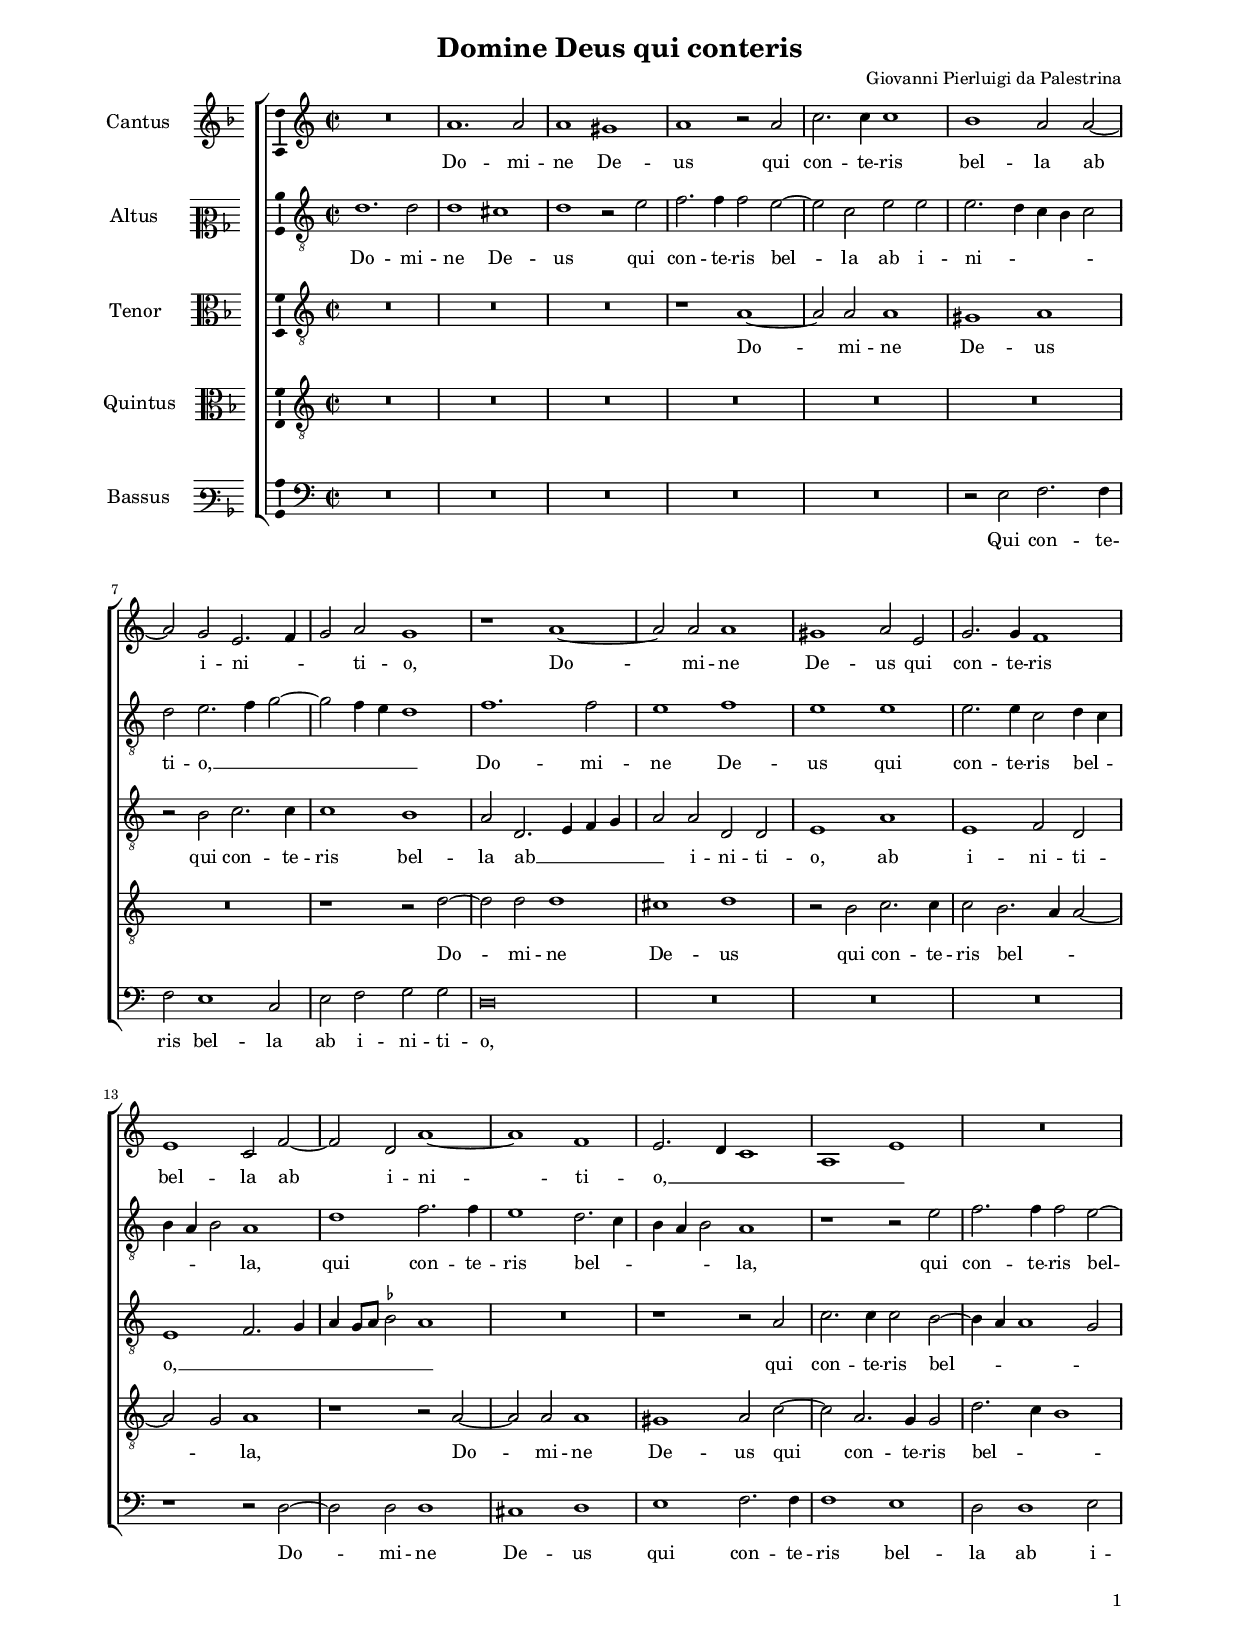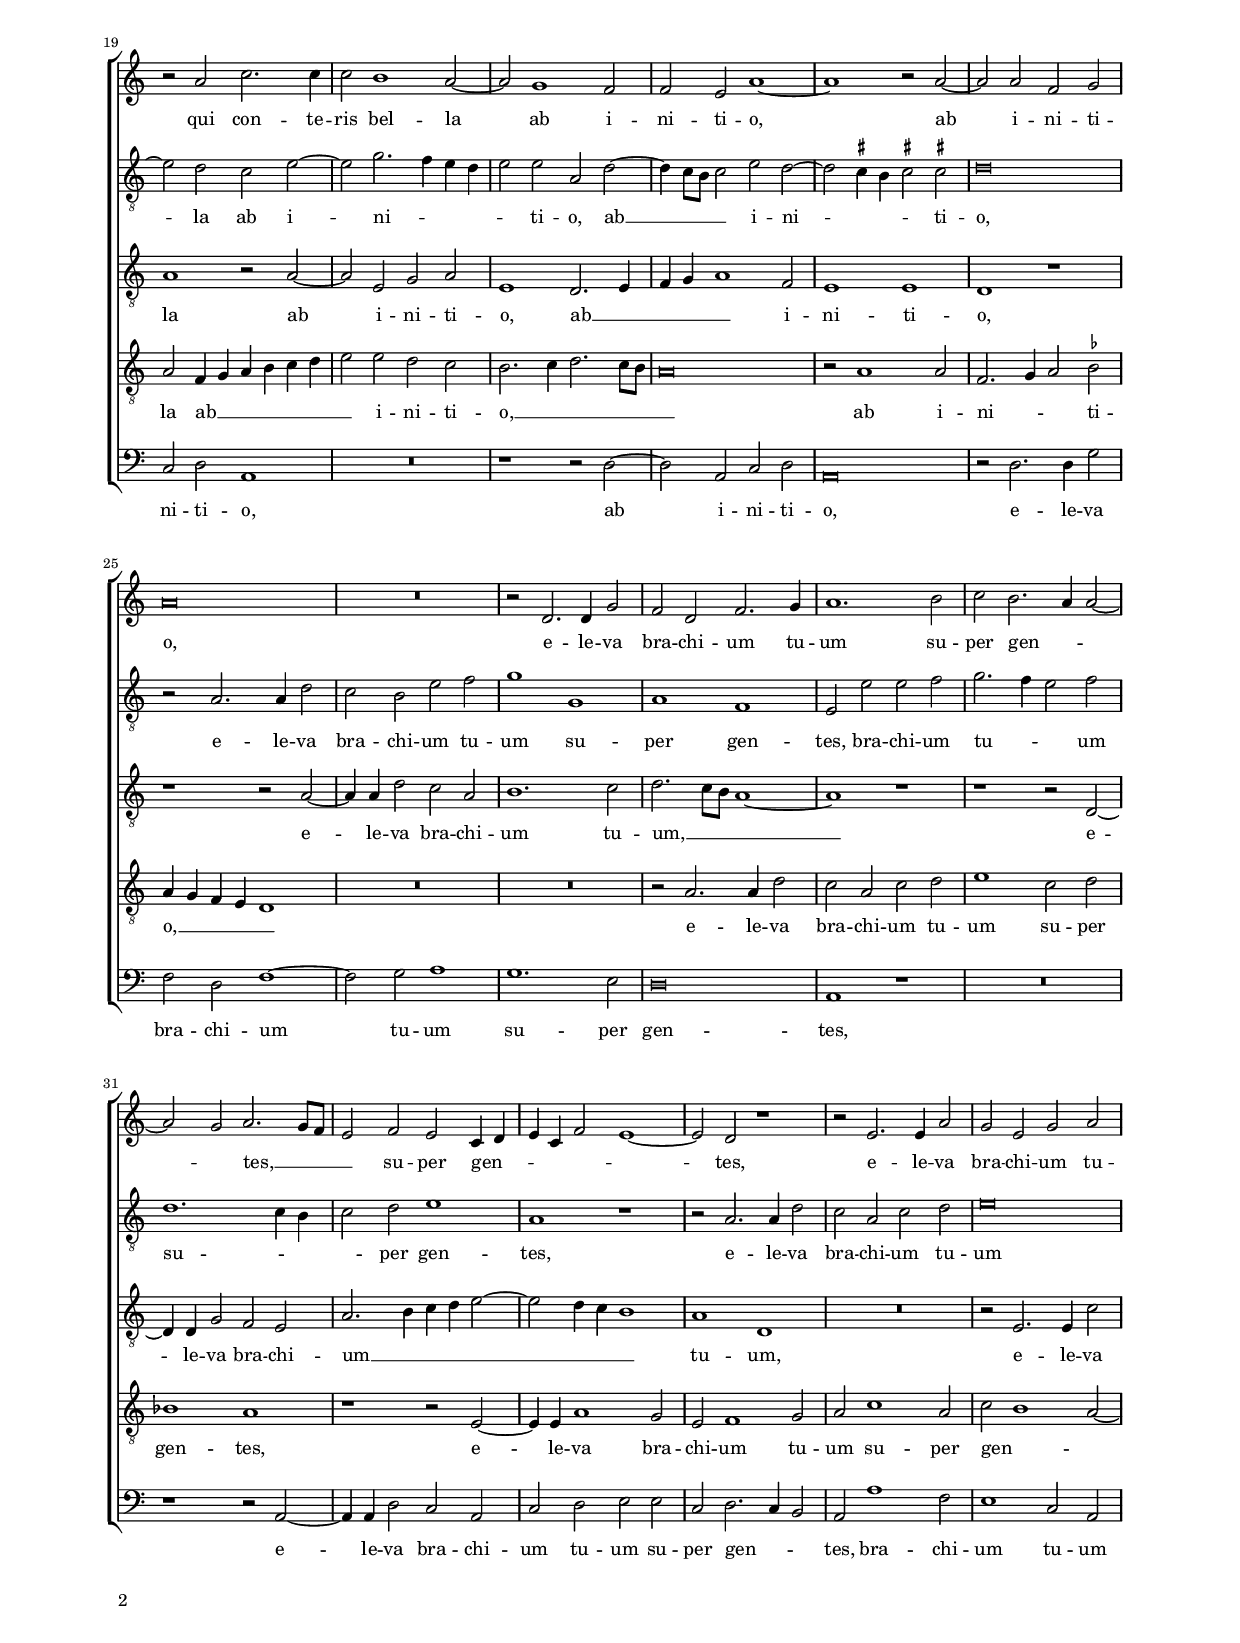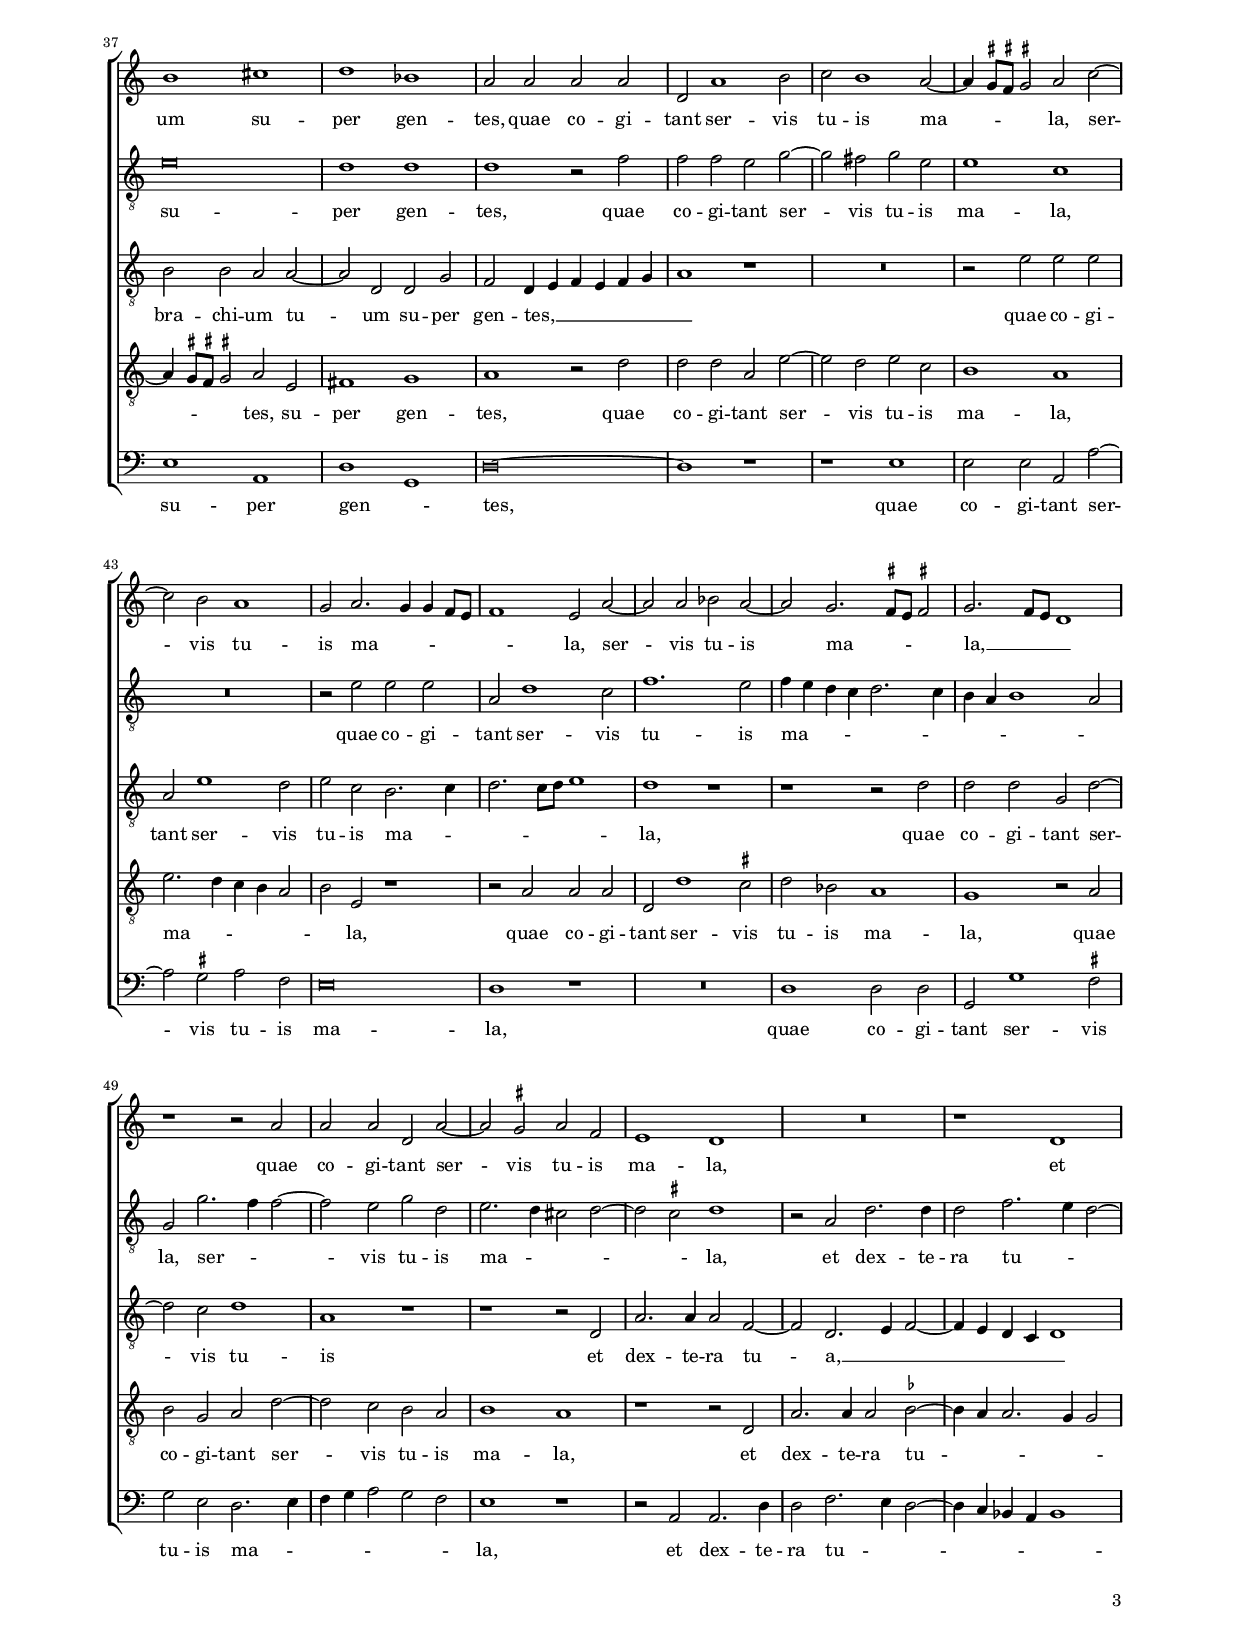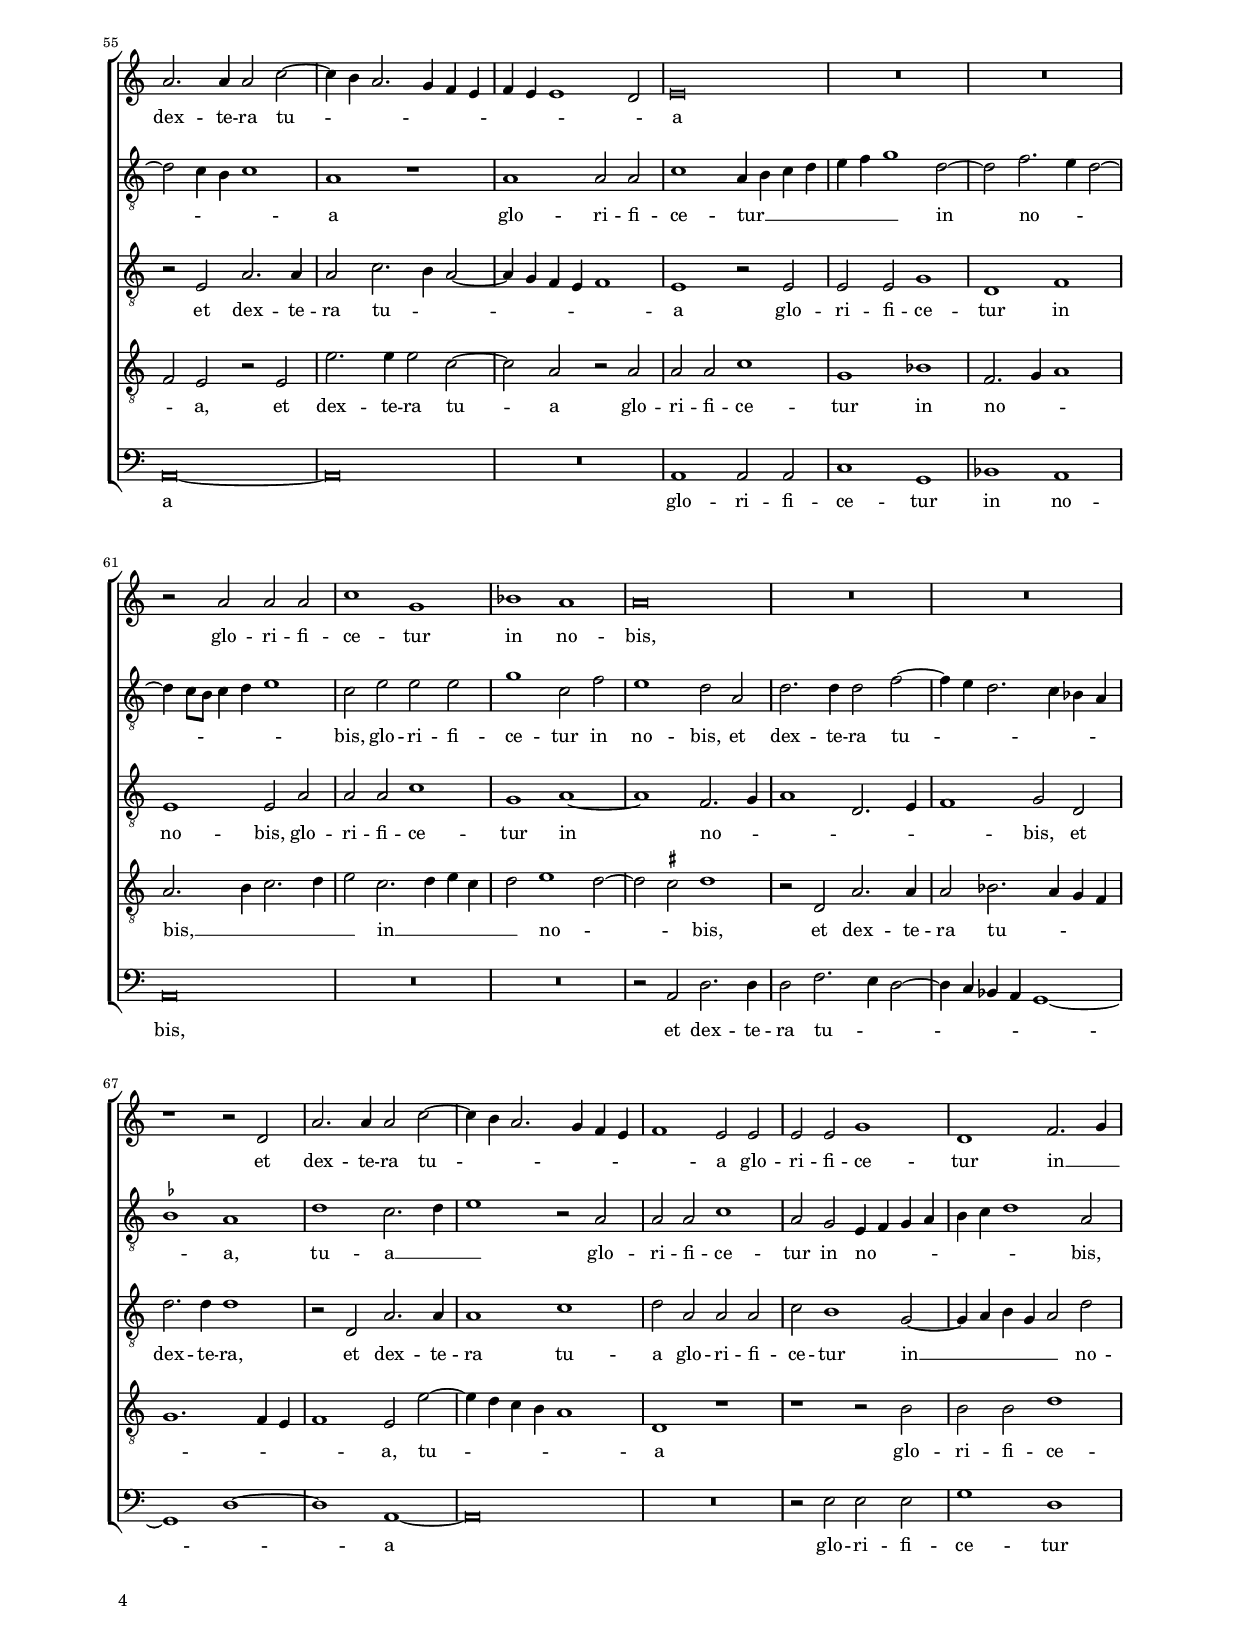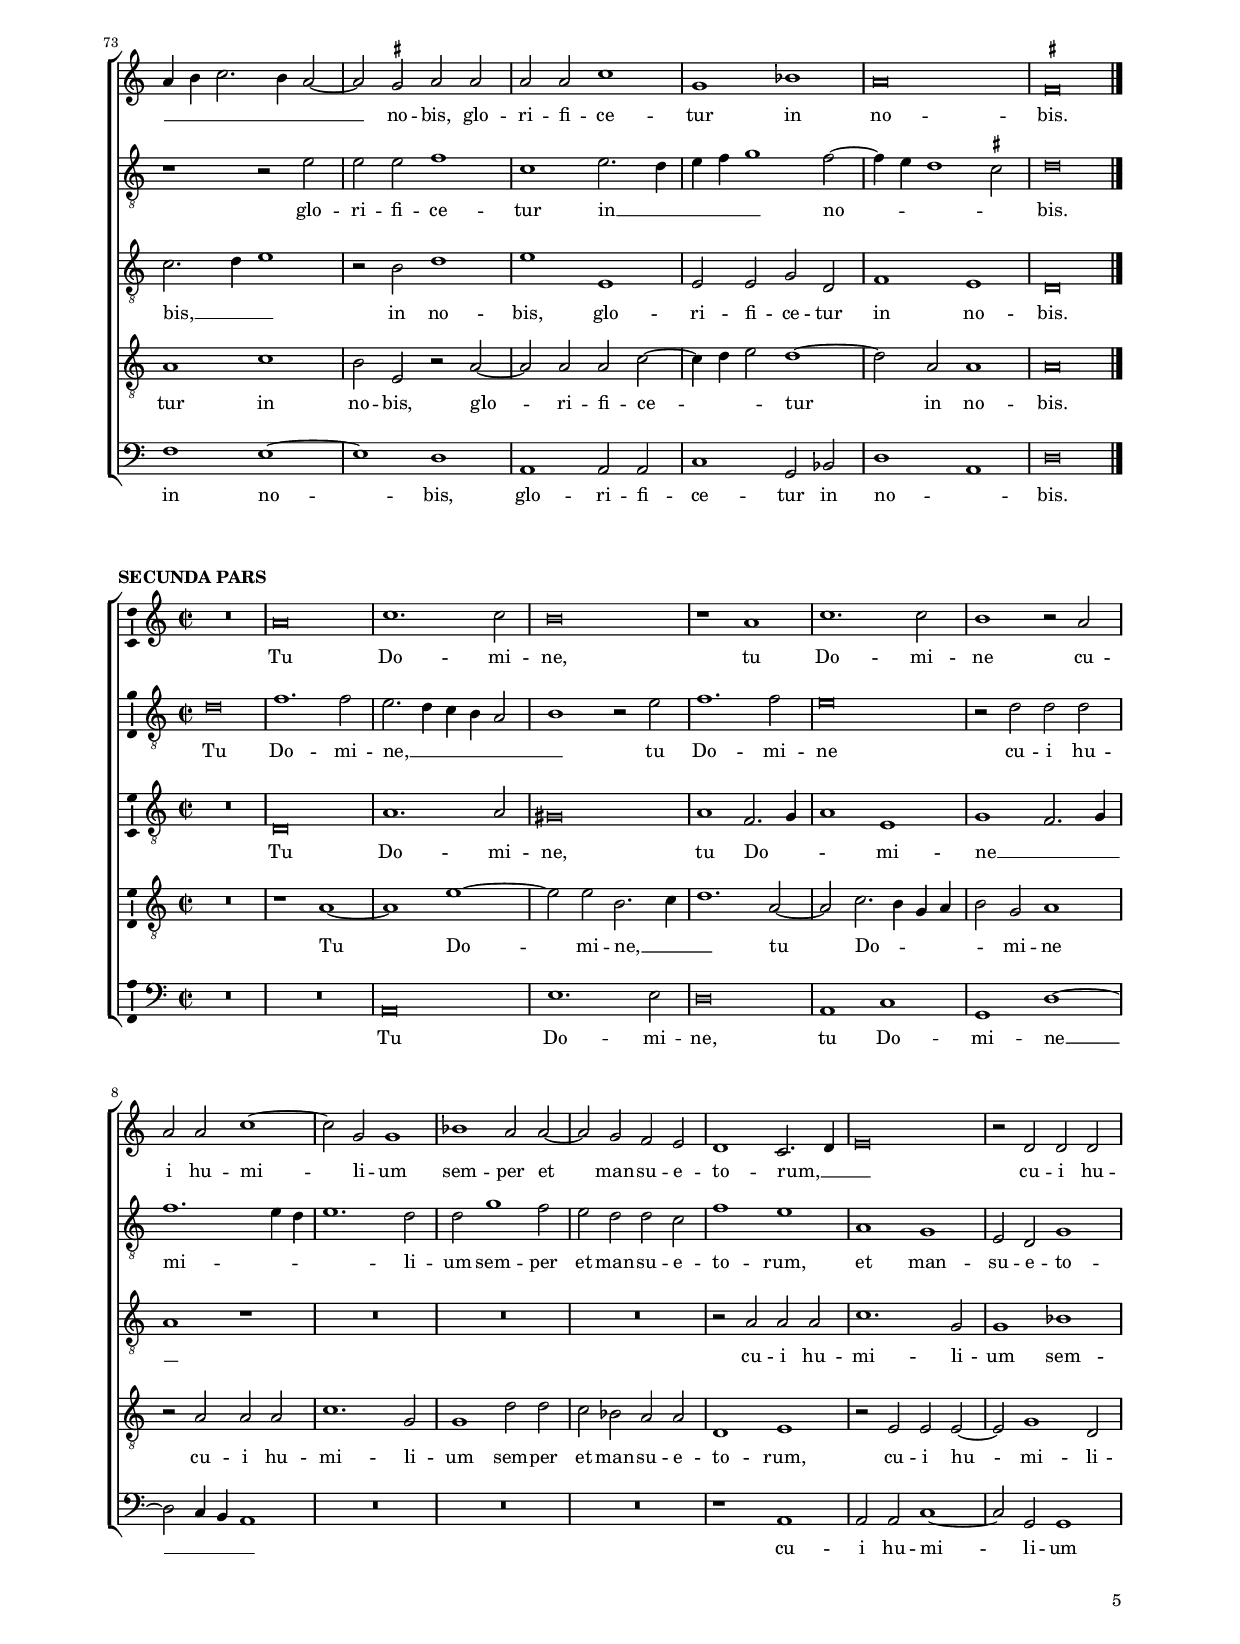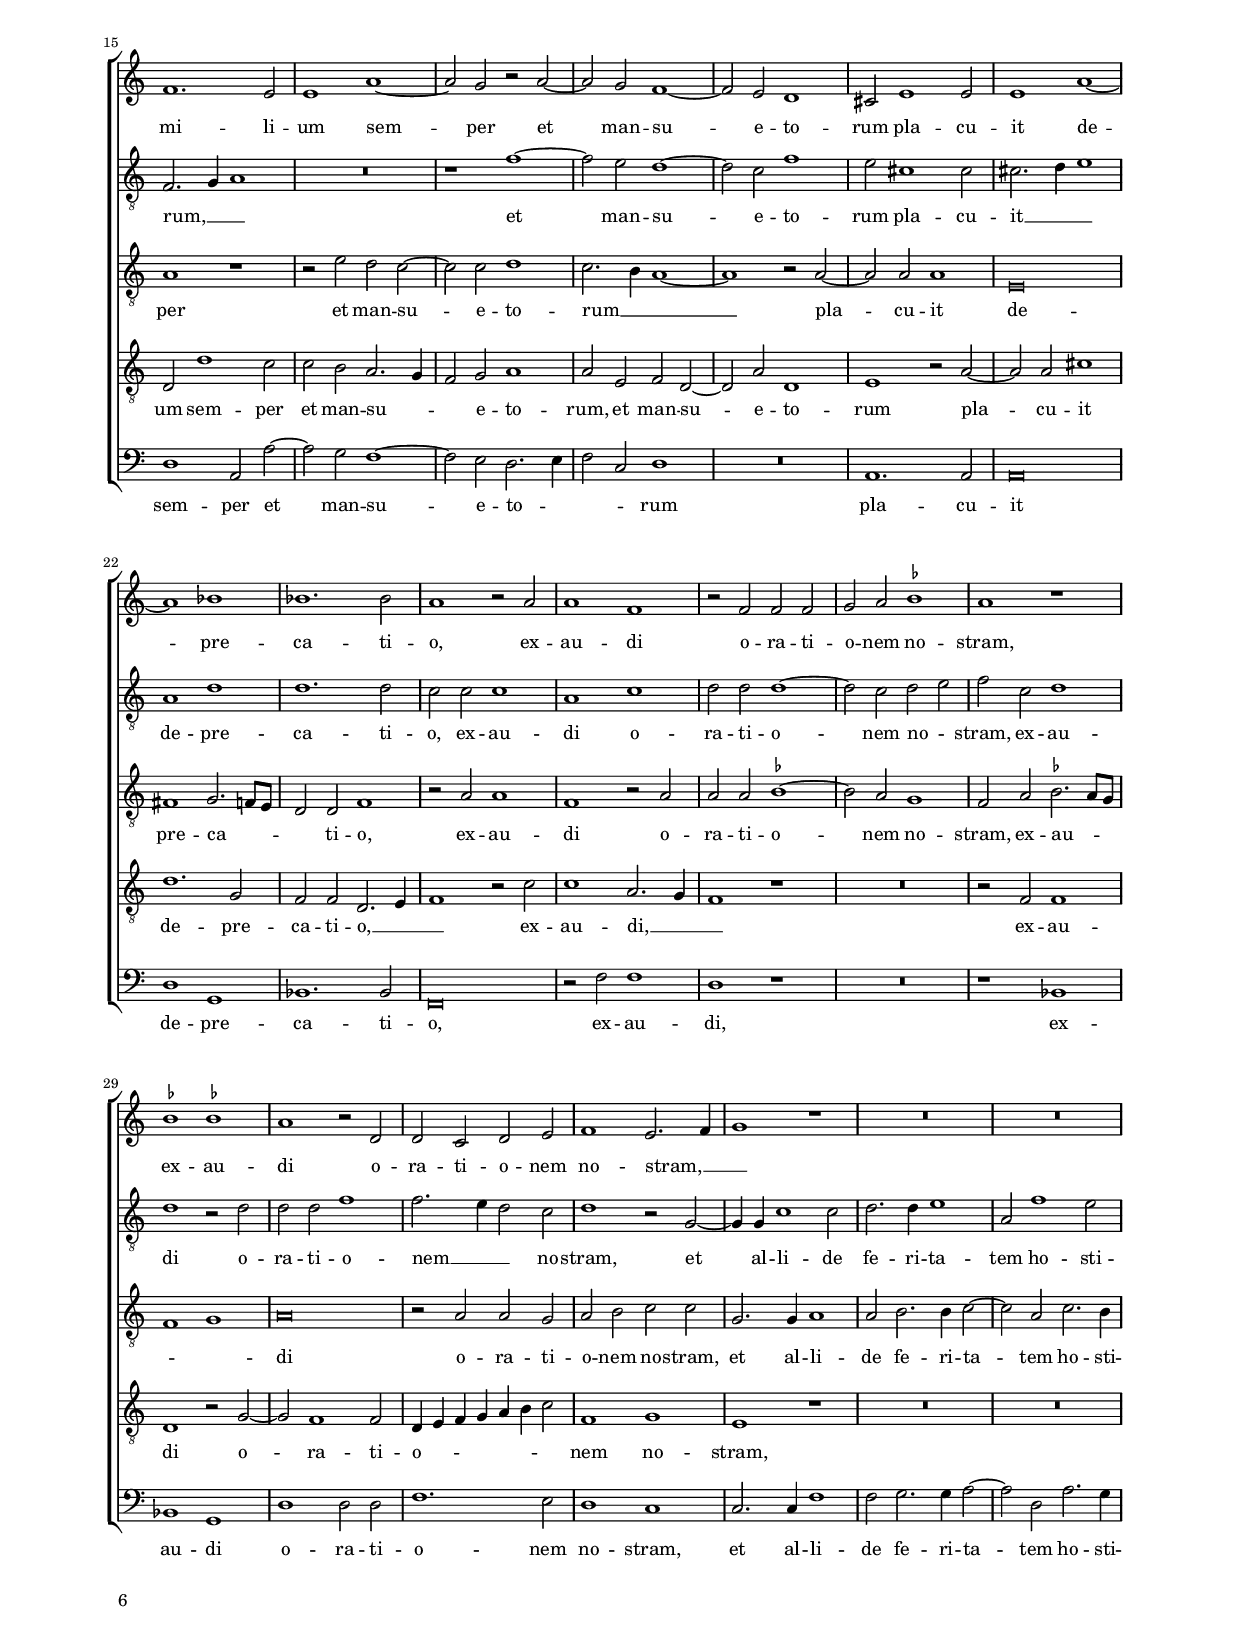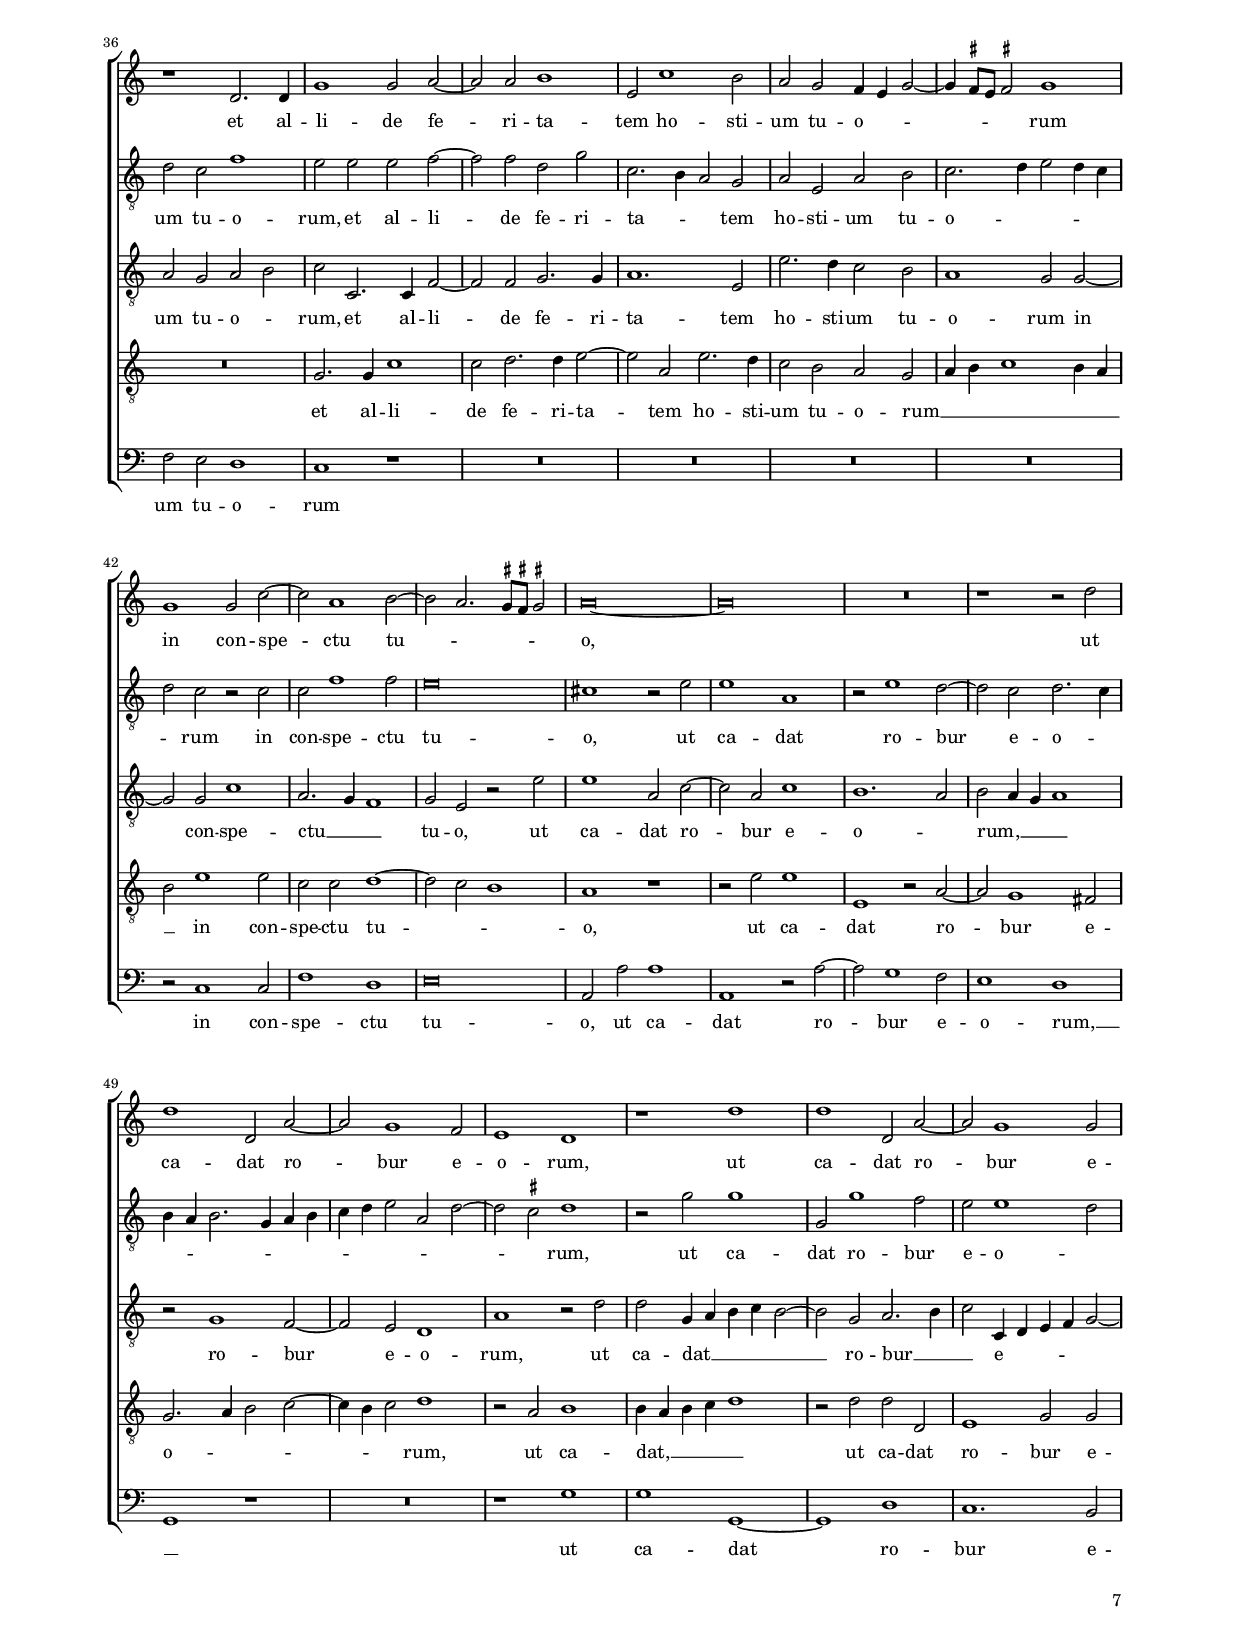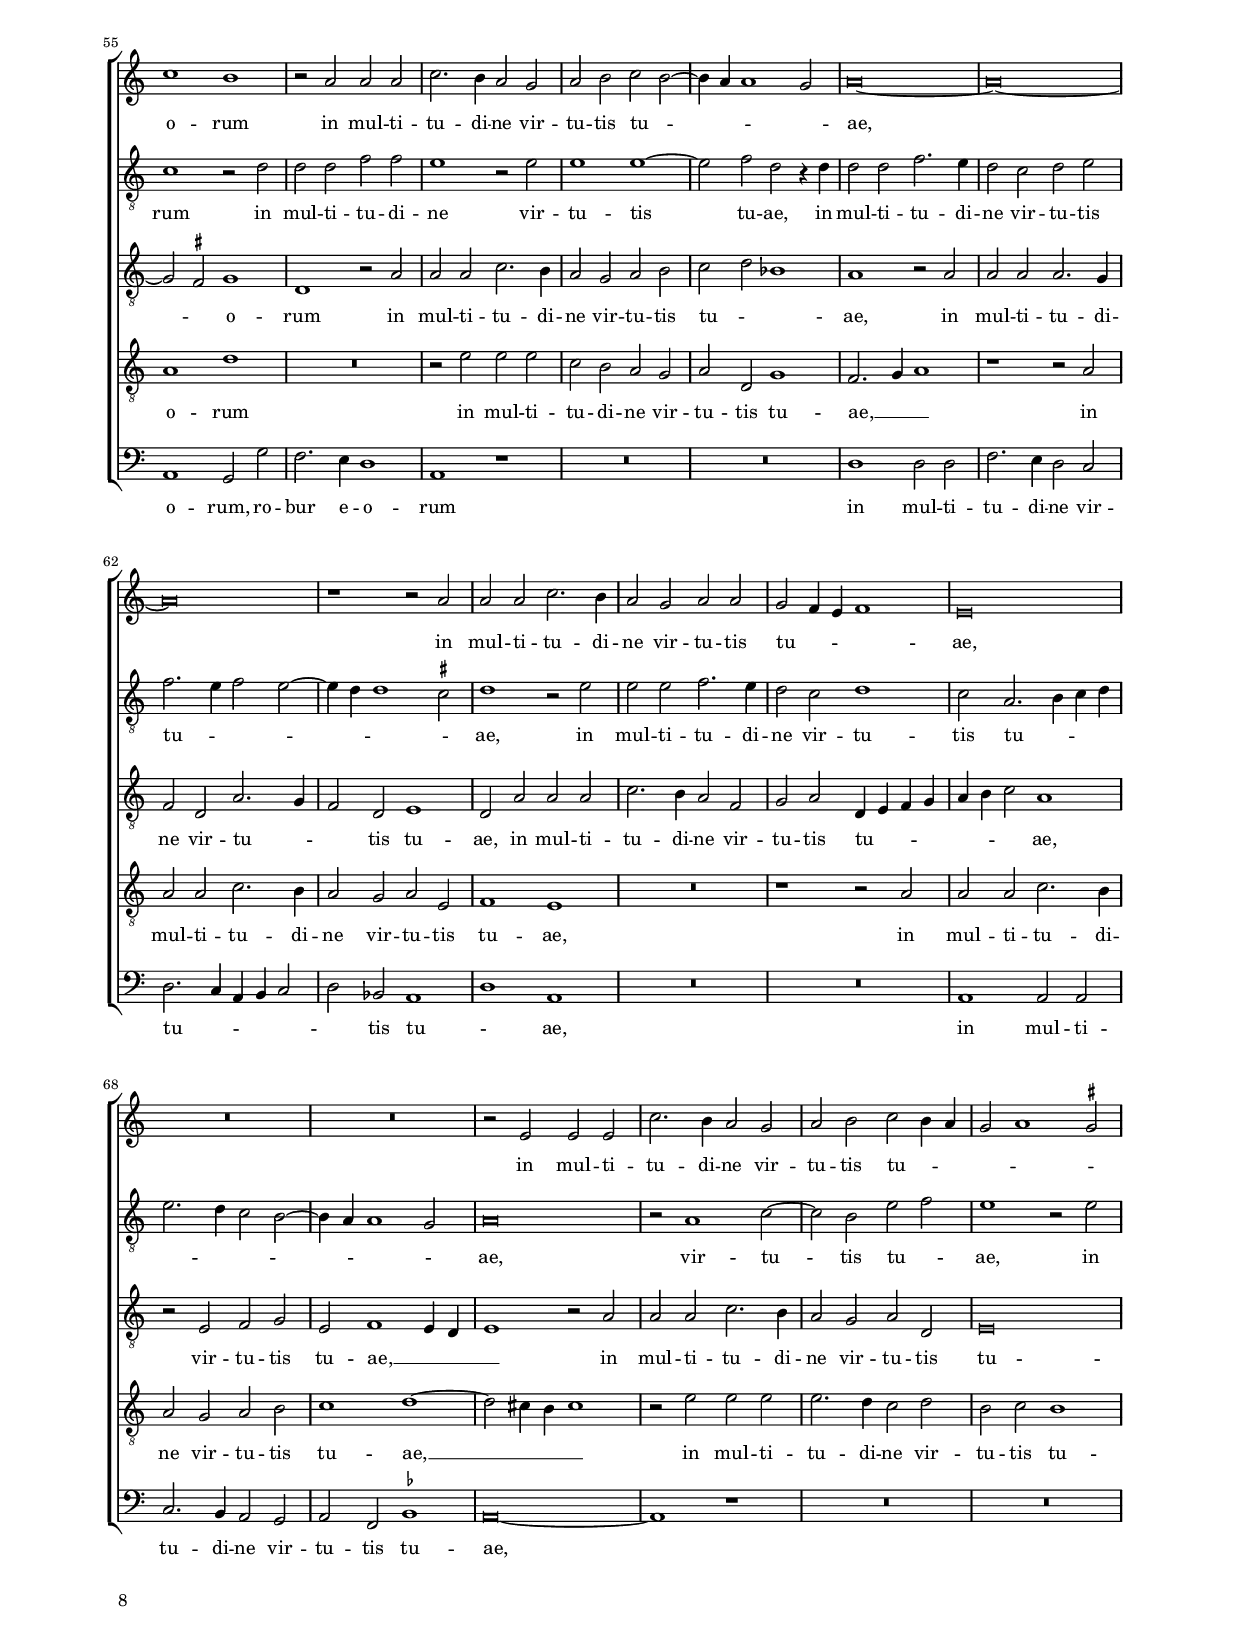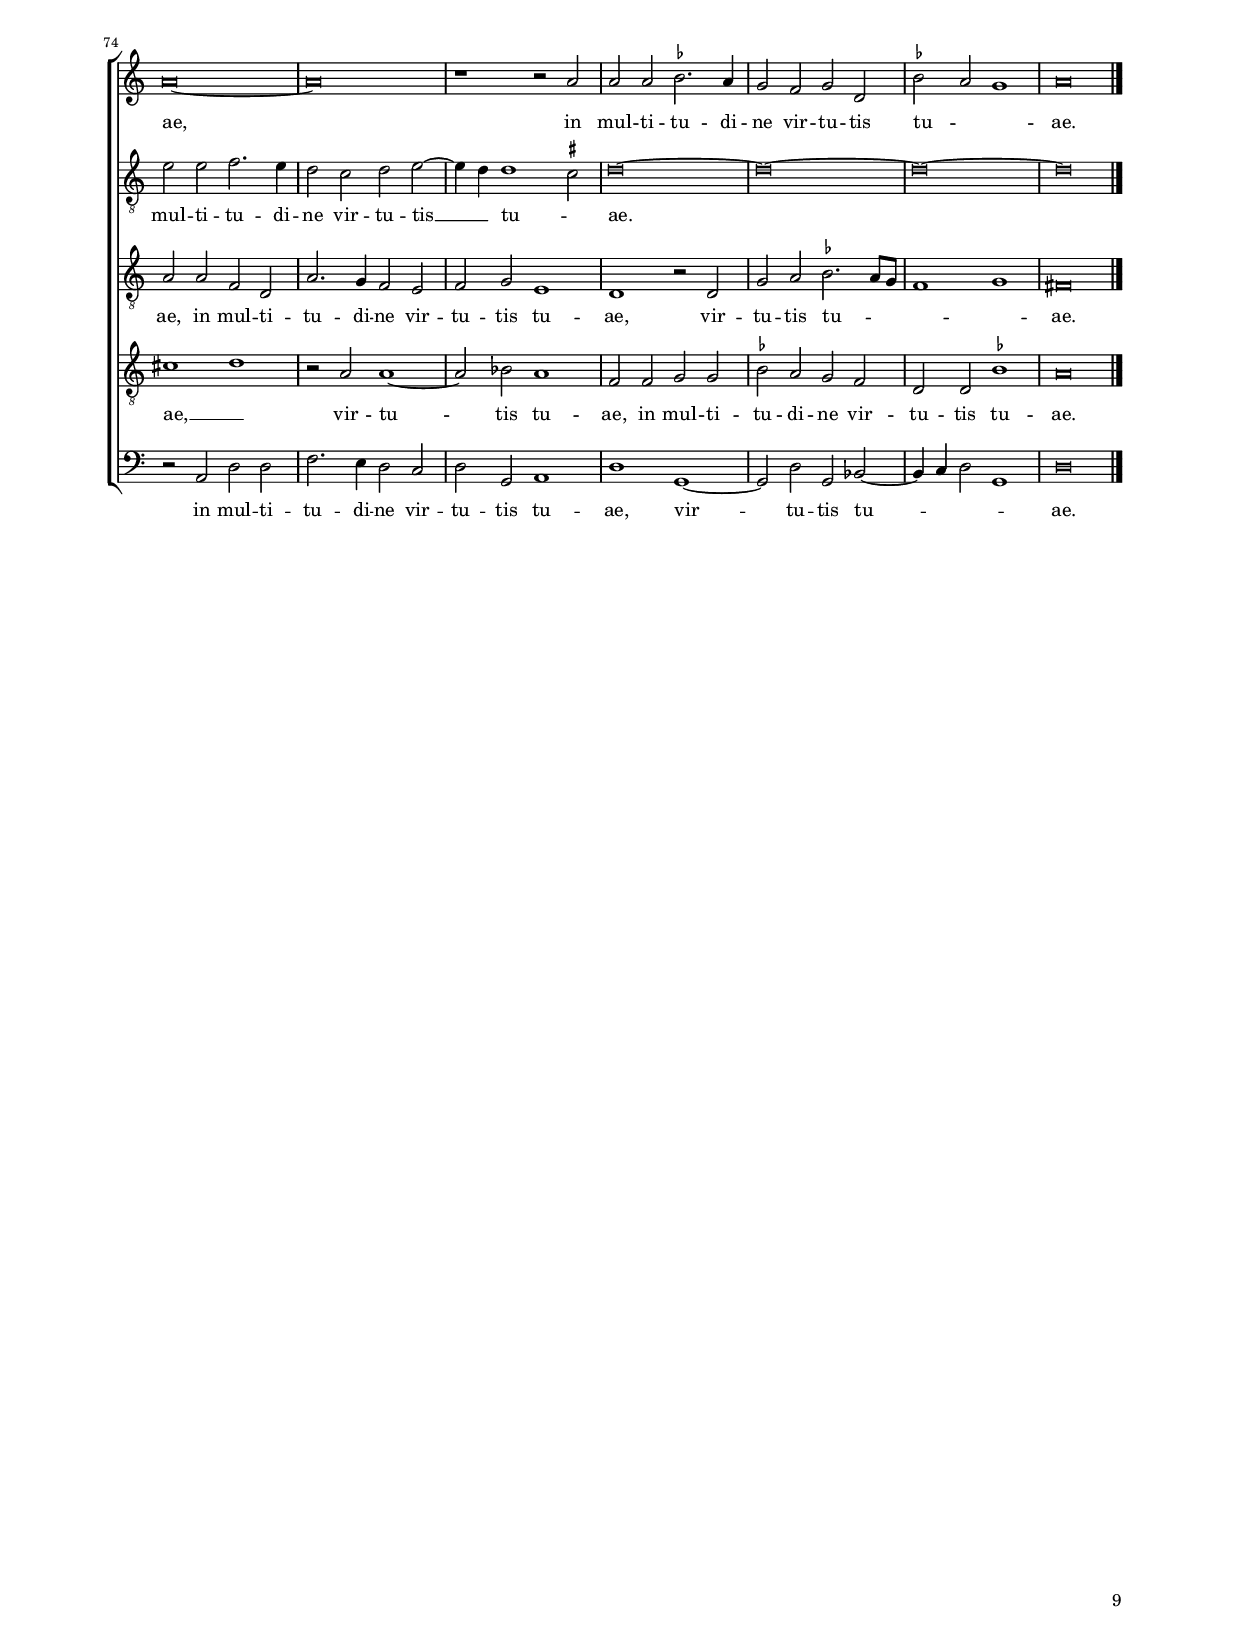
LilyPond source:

\header
{
  title="Domine Deus qui conteris"
  composer="Giovanni Pierluigi da Palestrina"
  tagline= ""
}

\version "2.20.0"
\language deutsch
#(set-global-staff-size 15)
% #(set-default-paper-size "letter")
#(ly:set-option 'point-and-click #f)

	
	ficta = { \once \set suggestAccidentals = ##t }
	
	forget = #(define-music-function (music) (ly:music?) #{
		\accidentalStyle forget
		$music
		\accidentalStyle default
		#})


\paper
	{
	top-margin = 1.8 \cm
	bottom-margin = 1.2 \cm
	left-margin = 2 \cm
	right-margin = 2 \cm
	ragged-bottom = ##f
	ragged-last-bottom = ##t
	print-page-number = ##f
	score-system-spacing = #'((basic-distance . 16) (minimum-distance . 14) (padding . 5) (strechability . 150))
	system-system-spacing = #'((basic-distance . 16) (minimum-distance . 14) (padding . 5) (strechability . 150))
    oddFooterMarkup=\markup   \fill-line { "" \fromproperty #'page:page-number-string }
    evenFooterMarkup=\markup  \fill-line { \fromproperty #'page:page-number-string "" }
    last-bottom-spacing = #'((basic-distance . 12) (minimum-distance . 7) (padding . 4))
%	systems-per-page = 3
%       page-count = 6
%	min-systems-per-page = 3
	}

global = {
	\key f \major
	\time 2/2 \set Score.measureLength = #(ly:make-moment 2/1)
        \skip 1*156 \bar "|."
	}
	

incipitcantus = \markup { \score {
	{
	\set Staff.instrumentName = \markup { \fontsize #1 "Cantus" }
	\key f \major
	\clef violin
	s4 \bar ""
	}
	\layout  {
	raggedright = ##t
	indent = 1.8 \cm
	line-width = 2.5 \cm
	\context { \Staff \remove Time_signature_engraver }
	\override Staff.Clef.Y-extent = #'(0 . 0)
	}} \hspace #1 }
      
      
incipitaltus = \markup { \score {
	{
	\set Staff.instrumentName = \markup { \fontsize #1 "Altus" }
	\key f \major
	\clef mezzosoprano
	s4 \bar ""
	}
	\layout  {
	raggedright = ##t
	indent = 1.8 \cm
	line-width = 2.5 \cm
	\context { \Staff \remove Time_signature_engraver }
	\override Staff.Clef.Y-extent = #'(0 . 0)
	}} \hspace #1 }


incipittenor = \markup { \score {
	{
	\set Staff.instrumentName = \markup { \fontsize #1 "Tenor" }
	\key f \major
	\clef alto
	s4 \bar ""
	}
	\layout  {
	raggedright = ##t
	indent = 1.8 \cm
	line-width = 2.5 \cm
	\context { \Staff \remove Time_signature_engraver }
	\override Staff.Clef.Y-extent = #'(0 . 0)
	}} \hspace #1 }
      
      
incipitquintus = \markup { \score {
	{
	\set Staff.instrumentName = \markup { \fontsize #1 "Quintus" }
	\key f \major
	\clef alto
	s4 \bar ""
	}
	\layout  {
	raggedright = ##t
	indent = 1.8 \cm
	line-width = 2.5 \cm
	\context { \Staff \remove Time_signature_engraver }
	\override Staff.Clef.Y-extent = #'(0 . 0)
	}} \hspace #1 }
      
      
incipitbassus = \markup { \score {
	{
	\set Staff.instrumentName = \markup { \fontsize #1 "Bassus" }
	\key f \major
	\clef varbaritone
	s4 \bar ""
	}
	\layout  {
	raggedright = ##t
	indent = 1.8 \cm
	line-width = 2.5 \cm
	\context { \Staff \remove Time_signature_engraver }
	\override Staff.Clef.Y-extent = #'(0 . 0)
	}} \hspace #1 }


cantus =  \relative c''
	{
	R\breve
	d1. d2
	d1 cis
	d1 r2 d
%5
	f2. f4 f1 |
	e1 d2 d~
	d2 c a2. b4
	c2 d c1
	r1 d~
%10
	d2 d d1 |
	cis1 d2 a
	c2. c4 b1
	a1 f2 b~
	b2 g d'1~
%15
	d1 b |
	a2. g4 f1
	d1 a'
	R\breve
	r2 d f2. f4
%20
	f2 e1 d2~ |
	d2 c1 b2
	b2 a d1~
	d1 r2 d~
	d2 d b c
%25
	d\breve |
	R\breve
	r2 g,2. g4 c2
	b2 g b2. c4
	d1. e2
%30
	f2 e2. d4 d2~ |
	d2 c d2. c8 b
	a2 b a f4 g
	a4 f b2 a1~
	a2 g r1
%35
	r2 a2. a4 d2 |
	c2 a c d \pageBreak
	e1 fis
	g1 es
	d2 d d d
%40
	g,2 d'1 e2 |
	f2 e1 d2~
	d4 \ficta cis8 \ficta h \ficta cis!2 d f~ \break \noPageBreak
	f2 e d1
	c2 d2. c4 c b8 a
%45
	b1 a2 d~ |
	d2 d es d~
	d2 c2. \ficta h8 a \ficta h!2
	c2. b8 a g1 \break \noPageBreak
	r1 r2 d'
%50
	d2 d g, d'~ |
	d2 \ficta cis d b
	a1 g
	R\breve
	r1 g \pageBreak
%55
	d'2. d4 d2 f~ |
	f4 e d2. c4 b a
	b4 a a1 g2
	a\breve
	R\breve
%60
	R\breve |
	r2 d d d
	f1 c
	es1 d
	d\breve
%65
	R\breve |
	R\breve
	r1 r2 g,
	d'2. d4 d2 f~
	f4 e d2. c4 b a
%70
	b1 a2 a |
	a2 a c1
	g1 b2. c4
	d4 e f2. e4 d2~
	d2 \ficta cis d d
%75
	d2 d f1 |
	c1 es
	d\breve
	\ficta h\breve |
	}


altus =  \relative c'
        {
	g'1. g2
	g1 fis
	g1 r2 a
	b2. b4 b2 a~
%5
	a2 f a a |
	a2. g4 f e f2
	g2 a2. b4 c2~
	c2 b4 a g1
	b1. b2
%10
	a1 b |
	a1 a
	a2. a4 f2 g4 f
	e4 d e2 d1
	g1 b2. b4
%15
	a1 g2. f4 |
	e4 d e2 d1
	r1 r2 a'
	b2. b4 b2 a~
	a2 g f a~
%20
	a2 c2. b4 a g |
	a2 a d, g~
	g4 f8 e f2 a g~
	g2 \ficta fis4 e \ficta fis!2 \ficta fis!2
	g\breve
%25
	r2 d2. d4 g2 |
	f2 e a b
	c1 c,
	d1 b
	a2 a' a b
%30
	c2. b4 a2 b |
	g1. f4 e
	f2 g a1
	d,1 r
	r2 d2. d4 g2
%35
	f2 d f g |
	a\breve
	a\breve
	g1 g
	g1 r2 b
%40
	b2 b a c~ |
	c2 h c a
	a1 f
	R\breve
	r2 a a a
%45
	d,2 g1 f2 |
	b1. a2
	b4 a g f g2. f4
	e4 d e1 d2
	c2 c'2. b4 b2~
%50
	b2 a c g |
	a2. g4 fis2 g~
	g2 \ficta fis g1
	r2 d g2. g4
	g2 b2. a4 g2~
%55
	g2 f4 e f1 |
	d1 r
	d1 d2 d
	f1 d4 e f g
	a4 b c1 g2~
%60
	g2 b2. a4 g2~ |
	g4 f8 e f4 g a1
	f2 a a a
	c1 f,2 b
	a1 g2 d
%65
	g2. g4 g2 b~ |
	b4 a g2. f4 es d 
	\ficta es1 d
	g1 f2. g4
	a1 r2 d,
%70
	d2 d f1 |
	d2 c a4 b c d
	e4 f g1 d2
	r1 r2 a'
	a2 a b1
%75
	f1 a2. g4 |
	a4 b c1 b2~
	b4 a g1 \ficta fis2
	g\breve |
	}


tenor =  \relative c'
	{
	R\breve
	R\breve
	R\breve
	r1 d~
%5
	d2 d d1 |
	cis1 d
	r2 e f2. f4
	f1 e
	d2 g,2. a4 b c
%10
	d2 d g, g |
	a1 d
	a1 b2 g
	a1 b2. c4
	d4 c8 d \ficta es2 d1
%15
	R\breve |
	r1 r2 d
	f2. f4 f2 e~
	e4 d d1 c2
	d1 r2 d~
%20
	d2 a c d |
	a1 g2. a4
	b4 c d1 b2
	a1 a
	g1 r
%25
	r1 r2 d'~ |
	d4 d g2 f d
	e1. f2
	g2. f8 e d1~
	d1 r
%30
	r1 r2 g,~ |
	g4 g c2 b a
	d2. e4 f g a2~
	a2 g4 f e1
	d1 g,
%35
	R\breve |
	r2 a2. a4 f'2
	e2 e d d~
	d2 g, g c
	b2 g4 a b a b c
%40
	d1 r |
	R\breve
	r2 a' a a
	d,2 a'1 g2
	a2 f e2. f4
%45
	g2. f8 g a1 |
	g1 r
	r1 r2 g
	g2 g c, g'~
	g2 f g1
%50
	d1 r |
	r1 r2 g,
	d'2. d4 d2 b~
	b2 g2. a4 b2~
	b4 a g f g1
%55
	r2 a d2. d4 |
	d2 f2. e4 d2~
	d4 c b a b1
	a1 r2 a
	a2 a c1
%60
	g1 b |
	a1 a2 d
	d2 d f1
	c1 d~
	d1 b2. c4
%65
	d1 g,2. a4 |
	b1 c2 g
	g'2. g4 g1
	r2 g, d'2. d4
	d1 f
%70
	g2 d d d |
	f2 e1 c2~
	c4 d e c d2 g
	f2. g4 a1
	r2 e g1
%75
	a1 a, |
	a2 a c g
	b1 a
	g\breve |
	}


quintus  =  \relative c'
	{
	R\breve
	R\breve
	R\breve
	R\breve
%5
	R\breve |
	R\breve
	R\breve
	r1 r2 g'~
	g2 g g1
%10
	fis1 g |
	r2 e f2. f4
	f2 e2. d4 d2~
	d2 c d1
	r1 r2 d~
%15
	d2 d d1 |
	cis1 d2 f~
	f2 d2. c4 c2
	g'2. f4 e1
	d2 b4 c d e f g
%20
	a2 a g f |
	e2. f4 g2. f8 e
	d\breve
	r2 d1 d2
	b2. c4 d2 \ficta es
%25
	d4 c b a g1 |
	R\breve
	R\breve
	r2 d'2. d4 g2
	f2 d f g
%30
	a1 f2 g |
	es1 d
	r1 r2 a~
	a4 a d1 c2
	a2 b1 c2
%35
	d2 f1 d2 |
	f2 e1 d2~
	d4 \ficta cis8 \ficta h \ficta cis!2 d a
	h1 c
	d1 r2 g
%40
	g2 g d a'~ |
	a2 g a f
	e1 d
	a'2. g4 f e d2
	e2 a, r1
%45
	r2 d d d |
	g,2 g'1 \ficta fis2
	g2 es d1
	c1 r2 d
	e2 c d g~
%50
	g2 f e d |
	e1 d
	r1 r2 g,
	d'2. d4 d2 \ficta es~
	\ficta es4 d d2. c4 c2
%55
	b2 a r a |
	a'2. a4 a2 f~
	f2 d r d
	d2 d f1
	c1 es
%60
	b2. c4 d1 |
	d2. e4 f2. g4
	a2 f2. g4 a f
	g2 a1 g2~
	g2 \ficta fis g1
%65
	r2 g, d'2. d4 |
	d2 es2. d4 c b
	c1. b4 a
	b1 a2 a'~
	a4 g f e d1
%70
	g,1 r |
	r1 r2 e'
	e2 e g1
	d1 f
	e2 a, r d~
%75
	d2 d d f~ |
	f4 g a2 g1~
	g2 d d1
	d\breve |
	}


bassus  =  \relative c
	{
	R\breve
	R\breve
	R\breve
	R\breve
%5
	R\breve |
	r2 a' b2. b4
	b2 a1 f2
	a2 b c c
	g\breve
%10
	R\breve |
	R\breve
	R\breve
	r1 r2 g~
	g2 g g1
%15
	fis1 g |
	a1 b2. b4
	b1 a
	g2 g1 a2
	f2 g d1
%20
	R\breve |
	r1 r2 g~
	g2 d f g
	d\breve
	r2 g2. g4 c2
%25
	b2 g b1~ |
	b2 c d1
	c1. a2
	g\breve
	d1 r
%30
	R\breve |
	r1 r2 d~
	d4 d g2 f d
	f2 g a a
	f2 g2. f4 e2
%35
	d2 d'1 b2 |
	a1 f2 d
	a'1 d,
	g1 c,
	g'\breve~
%40
	g1 r |
	r1 a
	a2 a d, d'~
	d2 \ficta cis d b
	a\breve
%45
	g1 r |
	R\breve
	g1 g2 g
	c,2 c'1 \ficta h2
	c2 a g2. a4
%50
	b4 c d2 c b |
	a1 r
	r2 d, d2. g4
	g2 b2. a4 g2~
	g4 f es d es1
%55
	d\breve~ |
	d\breve
	R\breve
	d1 d2 d
	f1 c
%60
	es1 d |
	d\breve
	R\breve
	R\breve
	r2 d g2. g4
%65
	g2 b2. a4 g2~ |
	g4 f es d c1~
	c1 g'~
	g1 d~
	d\breve
%70
	R\breve |
	r2 a' a a
	c1 g
	b1 a~
	a1 g
%75
	d1 d2 d |
	f1 c2 es
	g1 d
	g\breve |
	}


lyricscantus = \lyricmode {
	Do -- mi -- ne De -- us qui con -- te -- ris bel -- la ab i -- ni -- _ _ ti -- o,
        Do -- mi -- ne De -- us qui con -- te -- ris bel -- la ab i -- ni -- ti -- o, __ _ _ _ _
        qui con -- te -- ris bel -- la ab i -- ni -- ti -- o,
        ab i -- ni -- ti -- o,
        e -- le -- va bra -- chi -- um tu -- um su -- per gen -- _ _ _ tes, __ _ _ _
        su -- per gen -- _ _ _ _ _ tes,
        e -- le -- va bra -- chi -- um tu -- um su -- per gen -- tes,
        quae co -- gi -- tant ser -- vis tu -- is ma -- _ _ _ la,
        ser -- vis tu -- is ma -- _ _ _ _ _ la,
        ser -- vis tu -- is ma -- _ _ _ la, __ _ _ _
        quae co -- gi -- tant ser -- vis tu -- is ma -- la,
        et dex -- te -- ra tu -- _ _ _ _ _ _ _ _ _ a glo -- ri -- fi -- ce -- tur in no -- bis,
        et dex -- te -- ra tu -- _ _ _ _ _ _ a glo -- ri -- fi -- ce -- tur in __ _ _ _ _ _ _ no -- bis,
        glo -- ri -- fi -- ce -- tur in no -- bis.
	}


lyricsaltus = \lyricmode {
	Do -- mi -- ne De -- us qui con -- te -- ris bel -- la ab i -- ni -- _ _ _ _ ti -- o, __ _ _ _ _ _
        Do -- mi -- ne De -- us qui con -- te -- ris bel -- _ _ _ _ la,
        qui con -- te -- ris bel -- _ _ _ _ la,
        qui con -- te -- ris bel -- la ab i -- ni -- _ _ _ _ ti -- o,
        ab __ _ _ _ i -- ni -- _ _ _ ti -- o,
        e -- le -- va bra -- chi -- um tu -- um su -- per gen -- tes,
        bra -- chi -- um tu -- _ _ um su -- _ _ _ per gen -- tes,
        e -- le -- va bra -- chi -- um tu -- um su -- per gen -- tes,
        quae co -- gi -- tant ser -- vis tu -- is ma -- la,
        quae co -- gi -- tant ser -- vis tu -- is ma -- _ _ _ _ _ _ _ _ _ la,
        ser -- _ _ vis tu -- is ma -- _ _ _ _ la,
        et dex -- te -- ra tu -- _ _ _ _ _ a glo -- ri -- fi -- ce -- tur __ _ _ _ _ _ _ in no -- _ _ _ _ _ _ _ bis,
        glo -- ri -- fi -- ce -- tur in no -- bis,
        et dex -- te -- ra tu -- _ _ _ _ _ _ a,
        tu -- a __ _ _ 
        glo -- ri -- fi -- ce -- tur in no -- _ _ _ _ _ _ bis,
        glo -- ri -- fi -- ce -- tur in __ _ _ _ _ no -- _ _ _ bis.
	}


lyricstenor = \lyricmode {
	Do -- mi -- ne De -- us qui con -- te -- ris bel -- la ab __ _ _ _ _ i -- ni -- ti -- o,
        ab i -- ni -- ti -- o, __ _ _ _ _ _ _ _
        qui con -- te -- ris bel -- _ _ _ la ab i -- ni -- ti -- o,
        ab __ _ _ _ _ i -- ni -- ti -- o,
        e -- le -- va bra -- chi -- um tu -- um, __ _ _ _
        e -- le -- va bra -- chi -- um __ _ _ _ _ _ _ _ tu -- um,
        e -- le -- va bra -- chi -- um tu -- um su -- per gen -- tes, __ _ _ _ _ _ _
        quae co -- gi -- tant ser -- vis tu -- is ma -- _ _ _ _ _ la,
        quae co -- gi -- tant ser -- vis tu -- is
        et dex -- te -- ra tu -- a, __ _ _ _ _ _ _ 
        et dex -- te -- ra tu -- _ _ _ _ _ _ a glo -- ri -- fi -- ce -- tur in no -- bis,
        glo -- ri -- fi -- ce -- tur in no -- _ _ _ _ _ bis,
        et dex -- te -- ra,
        et dex -- te -- ra tu -- a
        glo -- ri -- fi -- ce -- tur in __ _ _ _ _ no -- bis, __ _ _
        in no -- bis,
        glo -- ri -- fi -- ce -- tur in no -- bis.
	}


lyricsquintus = \lyricmode {
	Do -- mi -- ne De -- us qui con -- te -- ris bel -- _ _ _ la,
        Do -- mi -- ne De -- us qui con -- te -- ris bel -- _ _ la ab __ _ _ _ _ _ _ i -- ni -- ti -- o, __ _ _ _ _ _
        ab i -- ni -- _ _ ti -- o, __ _ _ _ _
        e -- le -- va bra -- chi -- um tu -- um su -- per gen -- tes,
        e -- le -- va bra -- chi -- um tu -- um su -- per gen -- _ _ _ _ _ tes,
        su -- per gen -- tes,
        quae co -- gi -- tant ser -- vis tu -- is ma -- la,
        ma -- _ _ _ _ _ la,
        quae co -- gi -- tant ser -- vis tu -- is ma -- la,
        quae co -- gi -- tant ser -- vis tu -- is ma -- la,
        et dex -- te -- ra tu -- _ _ _ _ _ a,
        et dex -- te -- ra tu -- a
        glo -- ri -- fi -- ce -- tur in no -- _ _ bis, __ _ _ _ _ 
        in __ _ _ _ _ no -- _ _ bis,
        et dex -- te -- ra tu -- _ _ _ _ _ _ _ a,
        tu -- _ _ _ _ a
        glo -- ri -- fi -- ce -- tur in no -- bis,
        glo -- ri -- fi -- ce -- _ _ tur in no -- bis.
	}


lyricsbassus = \lyricmode {
	Qui con -- te -- ris bel -- la ab i -- ni -- ti -- o,
        Do -- mi -- ne De -- us qui con -- te -- ris bel -- la ab i -- ni -- ti -- o,
        ab i -- ni -- ti -- o,
        e -- le -- va bra -- chi -- um tu -- um su -- per gen -- tes,
        e -- le -- va bra -- chi -- um tu -- um su -- per gen -- _ _ tes,
        bra -- chi -- um tu -- um su -- per gen -- _ tes,
        quae co -- gi -- tant ser -- vis tu -- is ma -- la,
        quae co -- gi -- tant ser -- vis tu -- is ma -- _ _ _ _ _ _ la,
        et dex -- te -- ra tu -- _ _ _ _ _ _ a glo -- ri -- fi -- ce -- tur in no -- bis,
        et dex -- te -- ra tu -- _ _ _ _ _ _ _ a glo -- ri -- fi -- ce -- tur in no -- bis,
        glo -- ri -- fi -- ce -- tur in no -- _ bis.
	}


\score
{  
	\transpose f c {
	\new ChoirStaff \with { \override StaffGrouper.staff-staff-spacing.basic-distance = #12 }
	<<

	\new Staff << \global
	\new Voice="v1" {
		\set Staff.instrumentName=\incipitcantus
		\set Staff.midiInstrument = "reed organ"
		\clef violin
		\cantus }
	\new Lyrics \lyricsto "v1" {\lyricscantus }
	>>


	\new Staff << \global
	\new Voice="v2" {
		\set Staff.instrumentName=\incipitaltus
		\set Staff.midiInstrument = "reed organ"
                \clef "G_8"
		\altus}
	\new Lyrics \lyricsto "v2" {\lyricsaltus }
	>>


	\new Staff << \global
	\new Voice="v3" {
		\set Staff.instrumentName=\incipittenor
		\set Staff.midiInstrument = "reed organ"
		\clef "G_8"
		\tenor }
	\new Lyrics \lyricsto "v3" {\lyricstenor }
	>>


	\new Staff << \global
	\new Voice="v5" {
		\set Staff.instrumentName=\incipitquintus
		\set Staff.midiInstrument = "reed organ"
		\clef "G_8"
		\quintus}
	\new Lyrics \lyricsto "v5" {\lyricsquintus }
	>>


	\new Staff << \global
	\new Voice="v4" {
		\set Staff.instrumentName=\incipitbassus
		\set Staff.midiInstrument = "reed organ"
		\clef bass
		\bassus }
	\new Lyrics \lyricsto "v4" {\lyricsbassus}
	>>

	>>
	} % transpose

	\layout
	{
	indent = 2.5 \cm
	\context { \Staff \override TimeSignature.break-visibility = #end-of-line-invisible }
	\context { \Lyrics \override VerticalAxisGroup.nonstaff-relatedstaff-spacing.padding = #1.4 }
    \context { \Staff \consists "Ambitus_engraver" }
	\context { \Score \override BarNumber.padding = #2 }
	\context { \Voice \override NoteHead.style = #'baroque }
	}


\midi
	{
    	\tempo 2 = 90
	}

}

%%%%%%%%%%%%%%%%%%%%  SECUNDA PARS %%%%%%%%%%%%%%%%%%%%


global = {
	\key f \major
	\time 2/2 \set Score.measureLength = #(ly:make-moment 2/1)
        \skip 1*160 \bar "|."
	}


cantus =  \relative c''
	{
        R\breve
	d\breve
	f1. f2
	e\breve
%5
	r1 d |
	f1. f2
	e1 r2 d
	d2 d f1~
	f2 c c1
%10
	es1 d2 d~ |
	d2 c b a
	g1 f2. g4
	a\breve
	r2 g g g
%15
	b1. a2 |
	a1 d~
	d2 c r d~
	d2 c b1~
	b2 a g1
%20
	fis2 a1 a2 |
	a1 d~
	d1 es
	es1. es2
	d1 r2 d
%25
	d1 b |
	r2 b b b
	c2 d \ficta es1
	d1 r
	\ficta es1 \ficta es!
%30
	d1 r2 g, |
	g2 f g a
	b1 a2. b4
	c1 r
	R\breve
%35
	R\breve |
	r1 g2. g4
	c1 c2 d~
	d2 d e1
	a,2 f'1 e2
%40
	d2 c b4 a c2~ |
	c4 \ficta h8 a \ficta h!2 c1
	c1 c2 f~
	f2 d1 e2~
	e2 d2. \ficta cis8 \ficta h \ficta cis!2
%45
	d\breve~ |
	d\breve
	R\breve
	r1 r2 g
	g1 g,2 d'2~
%50
	d2 c1 b2 |
	a1 g
	r1 g'
	g1 g,2 d'~
	d2 c1 c2
%55
	f1 e |
	r2 d d d
	f2. e4 d2 c
	d2 e f e~
	e4 d d1 c2
%60
	d\breve~ |
	d\breve~
	d\breve
	r1 r2 d
	d2 d f2. e4
%65
	d2 c d d |
	c2 b4 a b1
	a\breve
	R\breve
	R\breve
%70
	r2 a a a |
	f'2. e4 d2 c
	d2 e f e4 d
	c2 d1 \ficta cis2
	d\breve~
%75
	d\breve |
	r1 r2 d
	d2 d \ficta es2. d4
	c2 b c g
	\ficta es'2 d c1
%80
	d\breve |
	}


altus =  \relative c'
    {
	g'\breve
	b1. b2
	a2. g4 f e d2
	e1 r2 a
%5
	b1. b2 |
	a\breve
	r2 g g g
	b1. a4 g
	a1. g2
%10
	g2 c1 b2 |
	a2 g g f
	b1 a
	d,1 c
	a2 g c1
%15
	b2. c4 d1 |
	R\breve
	r1 b'~
	b2 a g1~
	g2 f b1
%20
	a2 fis1 fis2 |
	fis2. g4 a1
	d,1 g
	g1. g2
	f2 f f1
%25
	d1 f |
	g2 g g1~
	g2 f g a
	b2 f g1
	g1 r2 g
%30
	g2 g b1 |
	b2. a4 g2 f
	g1  r2 c,~
	c4 c f1 f2
	g2. g4 a1
%35
	d,2 b'1 a2 |
	g2 f b1
	a2 a a b~
	b2 b g c
	f,2. e4 d2 c
%40
	d2 a d e |
	f2. g4 a2 g4 f
	g2 f r f
	f2 b1 b2
	a\breve
%45
	fis1 r2 a |
	a1 d,
	r2 a'1 g2~
	g2 f g2. f4
	e4 d e2. c4 d e
%50
	f4 g a2 d, g~ |
	g2 \ficta fis g1
	r2 c c1
	c,2 c'1 b2
	a2 a1 g2
%55
	f1 r2 g |
	g2 g b b
	a1 r2 a
	a1 a~
	a2 b g r4 g
%60
	g2 g b2. a4 |
	g2 f g a
	b2. a4 b2 a~
	a4 g g1 \ficta fis2
	g1 r2 a
%65
	a2 a b2. a4 |
	g2 f g1
	f2 d2. e4 f g
	a2. g4 f2 e~
	e4 d d1 c2
%70
	d\breve |
	r2 d1 f2~
	f2 e a b
	a1 r2 a
	a2 a b2. a4
%75
	g2 f g a~ |
	a4 g g1 \ficta fis2
	g\breve~
        g\breve~
        g\breve~
%80
        g\breve |
	}


tenor =  \relative c'
	{
	R\breve
	g\breve
	d'1. d2
	cis\breve
%5
	d1 b2. c4 |
	d1 a
	c1 b2. c4
	d1 r
	R\breve
%10
	R\breve |
	R\breve
	r2 d d d
	f1. c2
	c1 es
%15
	d1 r |
	r2 a' g f~
	f2 f g1
	f2. e4 d1~
	d1 r2 d~
%20
	d2 d d1 |
	a\breve
	h1 c2. b8 a
	g2 g b1
	r2 d d1
%25
	b1 r2 d |
	d2 d \ficta es1~
	\ficta es2 d c1
	b2 d \ficta es2. d8 c
	b1 c
%30
	d\breve |
	r2 d d c
	d2 e f f
	c2. c4 d1
	d2 e2. e4 f2~
%35
	f2 d f2. e4 |
	d2 c d e
	f2 f,2. f4 b2~
	b2 b c2. c4
	d1. a2
%40
	a'2. g4 f2 e |
	d1 c2 c~
	c2 c f1
	d2. c4 b1
	c2 a r a'
%45
	a1 d,2 f~ |
	f2 d f1
	e1. d2
	e2 d4 c d1
	r2 c1 b2~
%50
	b2 a g1 |
	d'1 r2 g
	g2 c,4 d e f e2~
	e2 c d2. e4
	f2 f,4 g a b c2~
%55
	c2 \ficta h c1 |
	g1 r2 d'
	d2 d f2. e4
	d2 c d e
	f2 g es1
%60
	d1 r2 d |
	d2 d d2. c4
	b2 g d'2. c4
	b2 g a1
	g2 d' d d
%65
	f2. e4 d2 b |
	c2 d g,4 a b c
	d4 e f2 d1
	r2 a b c
	a2 b1 a4 g
%70
	a1 r2 d |
	d2 d f2. e4
	d2 c d g,
	a\breve
	d2 d b g
%75
	d'2. c4 b2 a |
	b2 c a1
	g1 r2 g
	c2 d \ficta es2. d8 c
	b1 c
%80
	h\breve |
	}


quintus  =  \relative c'
	{
	R\breve
	r1 d~
	d1 a'~
	a2 a e2. f4
%5
	g1. d2~ |
	d2 f2. e4 c d
	e2 c d1
	r2 d d d
	f1. c2
%10
	c1 g'2 g |
	f2 es d d
	g,1 a
	r2 a a a~
	a2 c1 g2
%15
	g2 g'1 f2 |
	f2 e d2. c4
	b2 c d1
	d2 a b g~
	g2 d' g,1
%20
	a1 r2 d~ |
	d2 d fis1
	g1. c,2
	b2 b g2. a4
	b1 r2 f'
%25
        f1 d2. c4 |	
	b1 r
	R\breve
	r2 b b1
	g1 r2 c~
%30
	c2 b1 b2 |
	g4 a b c d e f2
	b,1 c
	a1 r
	R\breve
%35
	R\breve |
	R\breve
	c2. c4 f1
	f2 g2. g4 a2~
	a2 d, a'2. g4
%40
	f2 e d c |
	d4 e f1 e4 d
	e2 a1 a2
	f2 f g1~
	g2 f e1
%45
	d1 r |
	r2 a' a1
	a,1 r2 d~
	d2 c1 h2
	c2. d4 e2 f~
%50
	f4 e f2 g1 |
	r2 d e1
	e4 d e f g1
	r2 g g g,
	a1 c2 c
%55
        d1 g |	
	R\breve
	r2 a a a
	f2 e d c
	d2 g, c1
%60
	b2. c4 d1 |
	r1 r2 d
	d2 d f2. e4
	d2 c d a
	b1 a
%65
	R\breve |
	r1 r2 d
	d2 d f2. e4
	d2 c d e
	f1 g~
%70
	g2 fis4 e fis1 |
	r2 a a a
	a2. g4 f2 g
	e2 f e1
	fis1 g
%75
	r2 d d1~ |
	d2 es d1
	b2 b c c
	\ficta es2 d c b
	g2 g \ficta es'1
%80
	d\breve |
	}


bassus  =  \relative c
	{
	R\breve
	R\breve
	d\breve
	a'1. a2
%5
	g\breve |
	d1 f
	c1 g'~
	g2 f4 e d1
	R\breve
%10
	R\breve |
	R\breve
	r1 d
	d2 d f1~
	f2 c c1
%15
	g'1 d2 d'~ |
	d2 c b1~
	b2 a g2. a4
	b2 f g1
	R\breve
%20
	d1. d2 |
	d\breve
	g1 c,
	es1. es2
	b\breve
%25
	r2 b' b1 |
	g1 r
	R\breve
	r1 es
	es1 c
%30
	g'1 g2 g |
	b1. a2
	g1 f
	f2. f4 b1
	b2 c2. c4 d2~
%35
	d2 g, d'2. c4 |
	b2 a g1
	f1 r
	R\breve
	R\breve
%40
	R\breve |
	R\breve
	r2 f1 f2
	b1 g
	a\breve
%45
	d,2 d' d1 |
	d,1 r2 d'~
	d2 c1 b2
	a1 g
	c,1 r
%50
	R\breve |
	r1 c'
	c1 c,~
	c1 g'
	f1. e2
%55
        d1 c2 c' |	
	b2. a4 g1
	d1 r
	R\breve
	R\breve
%60
	g1 g2 g |
	b2. a4 g2 f
	g2. f4 d e f2
	g2 es d1
	g1 d
%65
	R\breve |
	R\breve
	d1 d2 d
	f2. e4 d2 c
	d2 b \ficta es1
%70
	d\breve~ |
	d1 r
	R\breve
	R\breve
	r2 d g g
%75
	b2. a4 g2 f |
	g2 c, d1
	g1 c,~
	c2 g' c, es~
	es4 f g2 c,1
%80
	g'\breve |
	}


lyricscantus = \lyricmode {
	Tu Do -- mi -- ne,
        tu Do -- mi -- ne
        cu -- i hu -- mi -- li -- um sem -- per
        et man -- su -- e -- to -- rum, __ _ _
        cu -- i hu -- mi -- li -- um sem -- per
        et man -- su -- e -- to -- rum
        pla -- cu -- it de -- pre -- ca -- ti -- o,
        ex -- au -- di o -- ra -- ti -- o -- nem no -- stram,
        ex -- au -- di o -- ra -- ti -- o -- nem no -- stram, __ _ _
        et al -- li -- de fe -- ri -- ta -- tem ho -- sti -- um tu -- o -- _ _ _ _ _ rum
        in con -- spe -- ctu tu -- _ _ _ _ o,
        ut ca -- dat ro -- bur e -- o -- rum,
        ut ca -- dat ro -- bur e -- o -- rum
        in mul -- ti -- tu -- di -- ne vir -- tu -- tis tu -- _ _ _ _ ae,
        in mul -- ti -- tu -- di -- ne vir -- tu -- tis tu -- _ _ _ ae,
        in mul -- ti -- tu -- di -- ne vir -- tu -- tis tu -- _ _ _ _ _ ae,
        in mul -- ti -- tu -- di -- ne vir -- tu -- tis tu -- _ _ ae.
	}


lyricsaltus = \lyricmode {
	Tu Do -- mi -- ne, __ _ _ _ _ _ 
        tu Do -- mi -- ne
        cu -- i hu -- mi -- _ _ _ li -- um sem -- per
        et man -- su -- e -- to -- rum,
        et man -- su -- e -- to -- rum, __ _ _
        et man -- su -- e -- to -- rum
        pla -- cu -- it __ _ _ de -- pre -- ca -- ti -- o,
        ex -- au -- di o -- ra -- ti -- o -- nem no -- _ stram,
        ex -- au -- di o -- ra -- ti -- o -- nem __ _ _ no -- stram,
        et al -- li -- de fe -- ri -- ta -- tem ho -- sti -- um tu -- o -- rum,
        et al -- li -- de fe -- ri -- ta -- _ _ tem ho -- sti -- um tu -- o -- _ _ _ _ _ rum
        in con -- spe -- ctu tu -- o,
        ut ca -- dat ro -- bur e -- o -- _ _ _ _ _ _ _ _ _ _ _ _ _ rum,
        ut ca -- dat ro -- bur e -- o -- _ rum
        in mul -- ti -- tu -- di -- ne vir -- tu -- tis tu -- ae,
        in mul -- ti -- tu -- di -- ne vir -- tu -- tis tu -- _ _ _ _ _ _ ae,
        in mul -- ti -- tu -- di -- ne vir -- tu -- tis tu -- _ _ _ _ _ _ _ _ _ _ ae,
        vir -- tu -- tis tu -- _ ae,
        in mul -- ti -- tu -- di -- ne vir -- tu -- tis __ _ tu -- _ ae.
	}


lyricstenor = \lyricmode {
	Tu Do -- mi -- ne,
        tu Do -- _ _ mi -- ne __ _ _ _
        cu -- i hu -- mi -- li -- um sem -- per
        et man -- su -- e -- to -- rum __ _ _ 
        pla -- cu -- it de -- pre -- ca -- _ _ _ ti -- o,
        ex -- au -- di o -- ra -- ti -- o -- nem no -- stram,
        ex -- au -- _ _ _ _ di o -- ra -- ti -- o -- nem no -- stram,
        et al -- li -- de fe -- ri -- ta -- tem ho -- sti -- um tu -- o -- _ rum,
        et al -- li -- de fe -- ri -- ta -- tem ho -- sti -- um tu -- o -- rum
        in con -- spe -- ctu __ _ _ tu -- o,
        ut ca -- dat ro -- bur e -- o -- _ rum, __ _ _ _
        ro -- bur e -- o -- rum,
        ut ca -- dat __ _ _ _ _ ro -- bur __ _ _ e -- _ _ _ _ _ o -- rum
        in mul -- ti -- tu -- di -- ne vir -- tu -- tis tu -- _ _ ae,
        in mul -- ti -- tu -- di -- ne vir -- tu -- _ _ tis tu -- ae,
        in mul -- ti -- tu -- di -- ne vir -- tu -- tis tu -- _ _ _ _ _ _ ae,
        vir -- tu -- tis tu -- ae, __ _ _ _
        in mul -- ti -- tu -- di -- ne vir -- tu -- tis tu -- ae,
        in mul -- ti -- tu -- di -- ne vir -- tu -- tis tu -- ae,
        vir -- tu -- tis tu -- _ _ _ _ ae.
	}


lyricsquintus = \lyricmode {
	Tu Do -- mi -- ne, __ _ _
        tu Do -- _ _ _ _ mi -- ne
        cu -- i hu -- mi -- li -- um sem -- per
        et man -- su -- e -- to -- rum,
        cu -- i hu -- mi -- li -- um sem -- per
        et man -- su -- _ _ e -- to -- rum,
        et man -- su -- e -- to -- rum
        pla -- cu -- it de -- pre -- ca -- ti -- o, __ _ _
        ex -- au -- di, __ _ _ 
        ex -- au -- di o -- ra -- ti -- o -- _ _ _ _ _ _ nem no -- stram,
        et al -- li -- de fe -- ri -- ta -- tem ho -- sti -- um tu -- o -- rum __ _ _ _ _ _ _
        in con -- spe -- ctu tu -- _ _ o,
        ut ca -- dat ro -- bur e -- o -- _ _ _ _ _ rum,
        ut ca -- dat, __ _ _ _ _ 
        ut ca -- dat ro -- bur e -- o -- rum
        in mul -- ti -- tu -- di -- ne vir -- tu -- tis tu -- ae, __ _ _
        in mul -- ti -- tu -- di -- ne vir -- tu -- tis tu -- ae,
        in mul -- ti -- tu -- di -- ne vir -- tu -- tis tu -- ae, __ _ _ _
        in mul -- ti -- tu -- di -- ne vir -- tu -- tis tu -- ae, __ _
        vir -- tu -- tis tu -- ae,
        in mul -- ti -- tu -- di -- ne vir -- tu -- tis tu -- ae.
	}


lyricsbassus = \lyricmode {
	Tu Do -- mi -- ne,
        tu Do -- mi -- ne __ _ _ _
        cu -- i hu -- mi -- li -- um sem -- per
        et man -- su -- e -- to -- _ _ _ rum
        pla -- cu -- it de -- pre -- ca -- ti -- o,
        ex -- au -- di,
        ex -- au -- di o -- ra -- ti -- o -- nem no -- stram,
        et al -- li -- de fe -- ri -- ta -- tem ho -- sti -- um tu -- o -- rum
        in con -- spe -- ctu tu -- o,
        ut ca -- dat ro -- bur e -- o -- rum, __ _
        ut ca -- dat ro -- bur e -- o -- rum,
        ro -- bur e -- o -- rum
        in mul -- ti -- tu -- di -- ne vir -- tu -- _ _ _ _ _ tis tu -- _ ae,
        in mul -- ti -- tu -- di -- ne vir -- tu -- tis tu -- ae,
        in mul -- ti -- tu -- di -- ne vir -- tu -- tis tu -- ae,
        vir -- tu -- tis tu -- _ _ _ ae.
	}


\score
	{  
	\transpose f c {
	\new ChoirStaff \with { \override StaffGrouper.staff-staff-spacing.basic-distance = #12 }
	<<

	\new Staff <<\global
	\new Voice="v1" {
	  %\set Staff.instrumentName=Cantus
		\set Staff.midiInstrument = "reed organ"
		\clef violin
		\cantus }
	\new Lyrics \lyricsto "v1" {\lyricscantus }
	>>


	\new Staff << \global
	\new Voice="v2" {
	  %\set Staff.instrumentName=Altus
		\set Staff.midiInstrument = "reed organ"
		\clef "G_8"
		\altus}
	\new Lyrics \lyricsto "v2" {\lyricsaltus }
	>>


	\new Staff <<\global
	\new Voice="v3" {
	  %\set Staff.instrumentName=Tenor
		\set Staff.midiInstrument = "reed organ"
		\clef "G_8"
		\tenor }
	\new Lyrics \lyricsto "v3" {\lyricstenor }
	>>


	\new Staff << \global
	\new Voice="v5" {
	  %\set Staff.instrumentName=Quintus
		\set Staff.midiInstrument = "reed organ"
		\clef "G_8"
		\quintus}
	\new Lyrics \lyricsto "v5" {\lyricsquintus }
	>>


	\new Staff <<\global
	\new Voice="v4" {
	  %\set Staff.instrumentName=Bassus
		\set Staff.midiInstrument = "reed organ"
		\clef bass
		\bassus }
	\new Lyrics \lyricsto "v4" {\lyricsbassus}
	>>
	
	>>
	} % transpose

	\layout
	{
	indent = 0 \cm
	\context { \Staff \override TimeSignature.break-visibility = #end-of-line-invisible }
	\context { \Lyrics \override VerticalAxisGroup.nonstaff-relatedstaff-spacing.padding = #1.4 }
    \context { \Staff \consists "Ambitus_engraver" }
	\context { \Score \override BarNumber.padding = #2 }
	\context { \Voice \override NoteHead.style = #'baroque }
	}

        \header { piece = \markup { \bold "SECUNDA PARS"} }

\midi
	{
    	\tempo 2 = 90
	}
	
}

% EOF
